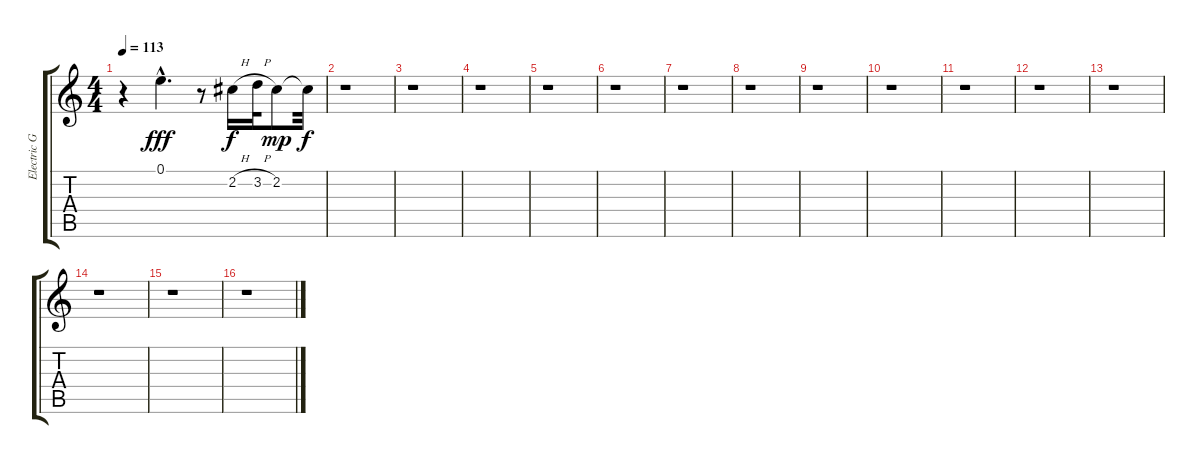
\track ("Electric Guitar" "Electric G") {instrument electricguitarmuted}
\staff {score tabs}
\tuning (E4 B3 G3 D3 A2 E2) {hide}
\ts (4 4)
\tempo 113
\clef g2
\ks c
r.4{dy ff} 0.1{hac}.4{d dy fff} r.8 2.2{h}.16{dy f} 3.2{h}.32 2.2.8{dy mp} 2.2{t}.32{dy f} |
r.1 |
r.1 |
r.1 |
r.1 |
r.1 |
r.1 |
r.1 |
r.1 |
r.1 |
r.1 |
r.1 |
r.1 |
r.1 |
r.1 |
r.1
